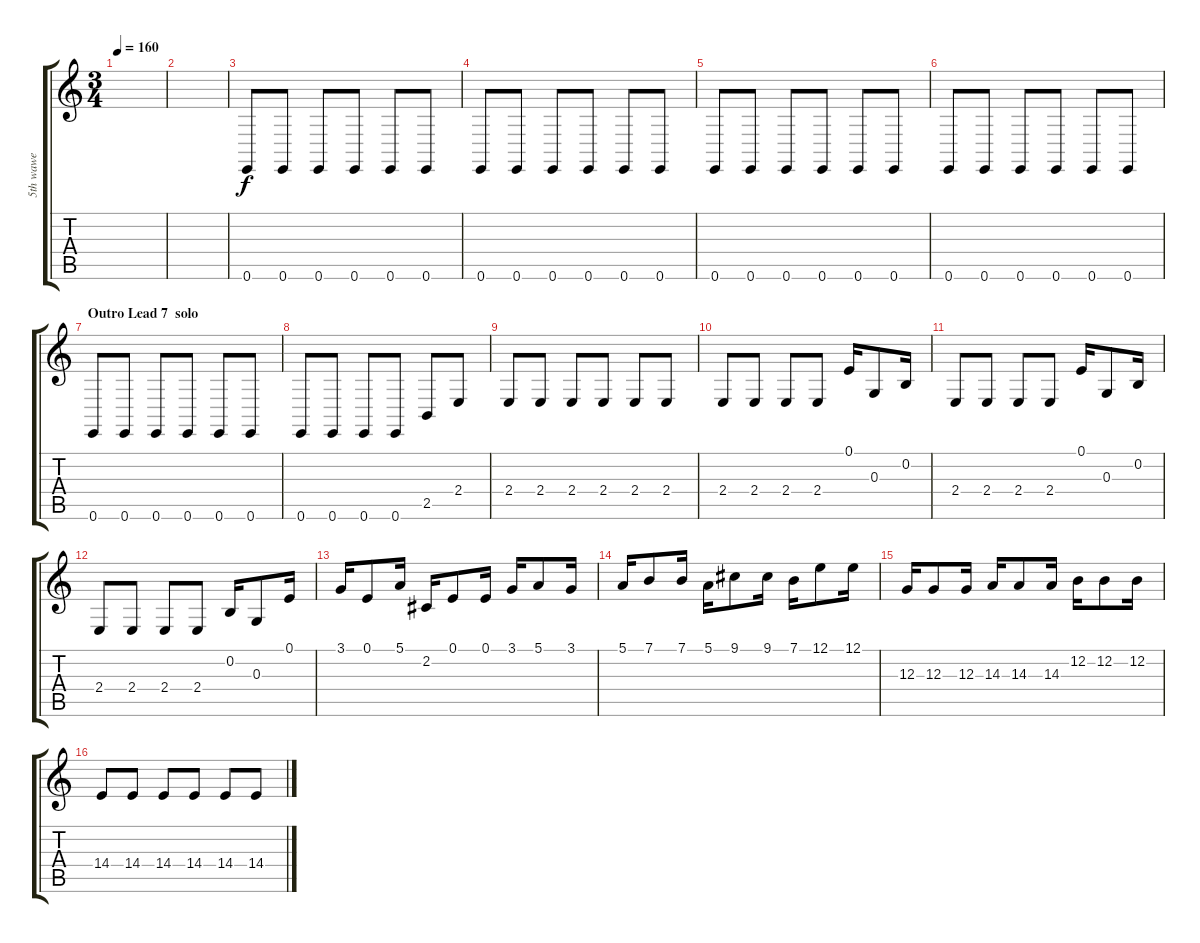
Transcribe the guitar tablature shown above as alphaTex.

\track ("5th wawe" "5th wawe") {instrument lead7fifths}
\staff {score tabs}
\tuning (E4 B3 G3 D3 A2 E2) {hide}
\ts (3 4)
\tempo 160
\clef g2
\ks c
|
|
0.6.8 0.6.8 0.6.8 0.6.8 0.6.8 0.6.8 |
0.6.8 0.6.8 0.6.8 0.6.8 0.6.8 0.6.8 |
0.6.8 0.6.8 0.6.8 0.6.8 0.6.8 0.6.8 |
0.6.8 0.6.8 0.6.8 0.6.8 0.6.8 0.6.8 |
\section ("" "Outro Lead 7  solo")
0.6.8 0.6.8 0.6.8 0.6.8 0.6.8 0.6.8 |
0.6.8 0.6.8 0.6.8 0.6.8 2.5.8 2.4.8 |
2.4.8 2.4.8 2.4.8 2.4.8 2.4.8 2.4.8 |
2.4.8 2.4.8 2.4.8 2.4.8 0.1.16 0.3.8 0.2.16 |
2.4.8 2.4.8 2.4.8 2.4.8 0.1.16 0.3.8 0.2.16 |
2.4.8 2.4.8 2.4.8 2.4.8 0.2.16 0.3.8 0.1.16 |
3.1.16 0.1.8 5.1.16 2.2.16 0.1.8 0.1.16 3.1.16 5.1.8 3.1.16 |
5.1.16 7.1.8 7.1.16 5.1.16 9.1.8 9.1.16 7.1.16 12.1.8 12.1.16 |
12.3.16 12.3.8 12.3.16 14.3.16 14.3.8 14.3.16 12.2.16 12.2.8 12.2.16 |
14.4.8 14.4.8 14.4.8 14.4.8 14.4.8 14.4.8
